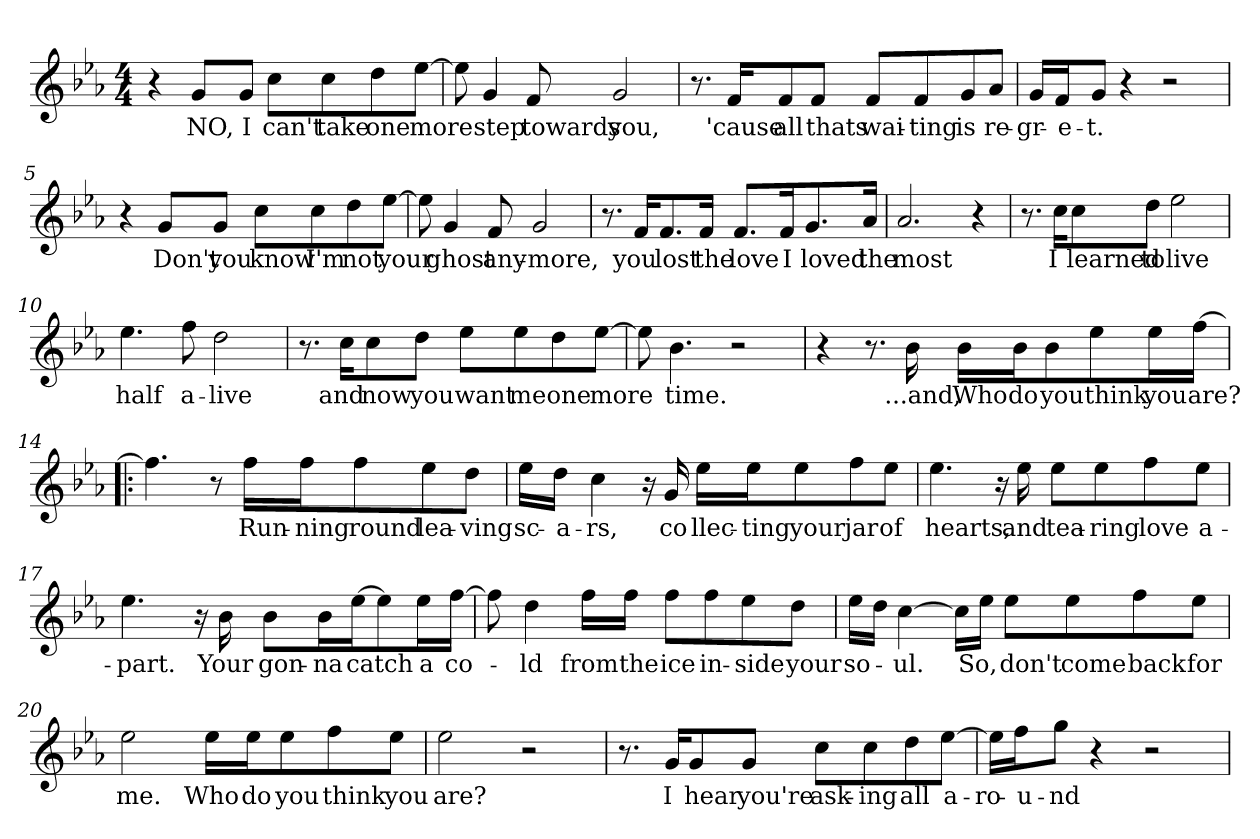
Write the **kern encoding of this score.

**kern	**text
*part1	*part1
*staff1	*staff1
*clefG2	*
*k[b-e-a-]	*
*E-:	*
*M4/4	*
=1	=1
4r	.
8g/L	NO,
8g/J	I
8cc\L	can't
8cc\	take
8dd\	one
[8ee-\J	more
=2	=2
8ee-\]	.
4g/	step
8f/	towards
2g/	you,
=3	=3
8.r	.
16f/KL	'cause
8f/	all
8f/J	thats
8f/L	wai-
8f/	-ting
8g/	is
8a-/J	re-
!!LO:LB:g=z
=4	=4
16g/LL	-gr-
16f/J	-e-
8g/J	-t.
4r	.
2r	.
=5	=5
4r	.
8g/L	Don't
8g/J	you
8cc\L	know
8cc\	I'm
8dd\	not
[8ee-\J	your
=6	=6
8ee-\]	.
4g/	ghost
8f/	any-
2g/	-more,
!!LO:LB:g=z
=7	=7
8.r	.
16f/KL	you
8.f/	lost
16f/Jk	the
8.f/L	love
16f/K	I
8.g/	loved
16a-/Jk	the
=8	=8
2.a-/	most
4r	.
=9	=9
8.r	.
16cc\KL	I
8cc\	learned
8dd\J	to
2ee-\	live
=10	=10
4.ee-\	half
8ff\	a-
2dd\	-live
!!LO:LB:g=z
=11	=11
8.r	.
16cc\KL	and
8cc\	now
8dd\J	you
8ee-\L	want
8ee-\	me
8dd\	one
[8ee-\J	more
=12	=12
8ee-\]	.
4.b-\	time.
2r	.
=13	=13
4r	.
8.r	.
16b-\	...and,
16b-\LL	Who
16b-\J	do
8b-\	you
8ee-\	think
16ee-\L	you
[16ff\JJ	are?
!!LO:LB:g=z
=14!|:	=14!|:
4.ff\]	.
8r	.
16ff\LL	Run-
16ff\J	-ning
8ff\	round
8ee-\	lea-
8dd\J	-ving
=15	=15
16ee-\LL	sc-
16dd\JJ	-a-
4cc\	-rs,
16r	.
16g/	co
16ee-\LL	-llec-
16ee-\J	-ting
8ee-\	your
8ff\	jar
8ee-\J	of
=16	=16
4.ee-\	hearts,
16r	.
16ee-\	and
8ee-\L	tea-
8ee-\	-ring
8ff\	love
8ee-\J	a-
!!LO:LB:g=z
=17	=17
4.ee-\	-part.
16r	.
16b-\	Your
8b-\L	gon-
16b-\L	-na
[16ee-\J	catch
8ee-\]	.
16ee-\L	a
[16ff\JJ	co-
=18	=18
8ff\]	.
4dd\	-ld
16ff\LL	from
16ff\JJ	the
8ff\L	ice
8ff\	in-
8ee-\	-side
8dd\J	your
!!LO:LB:g=z
=19	=19
16ee-\LL	so-
16dd\JJ	.
[4cc\	-ul.
16cc\LL]	.
16ee-\JJ	So,
8ee-\L	don't
8ee-\	come
8ff\	back
8ee-\J	for
=20	=20
2ee-\	me.
16ee-\LL	Who
16ee-\J	do
8ee-\	you
8ff\	think
8ee-\J	you
=21	=21
2ee-\	are?
2r	.
!!LO:LB:g=z
=22	=22
8.r	.
16g/KL	I
8g/	hear
8g/J	you're
8cc\L	ask-
8cc\	-ing
8dd\	all
[8ee-\J	a-
=23	=23
16ee-\LL]	-ro-
16ff\J	-u-
8gg\J	-nd
4r	.
2r	.
=	=
*-	*-
